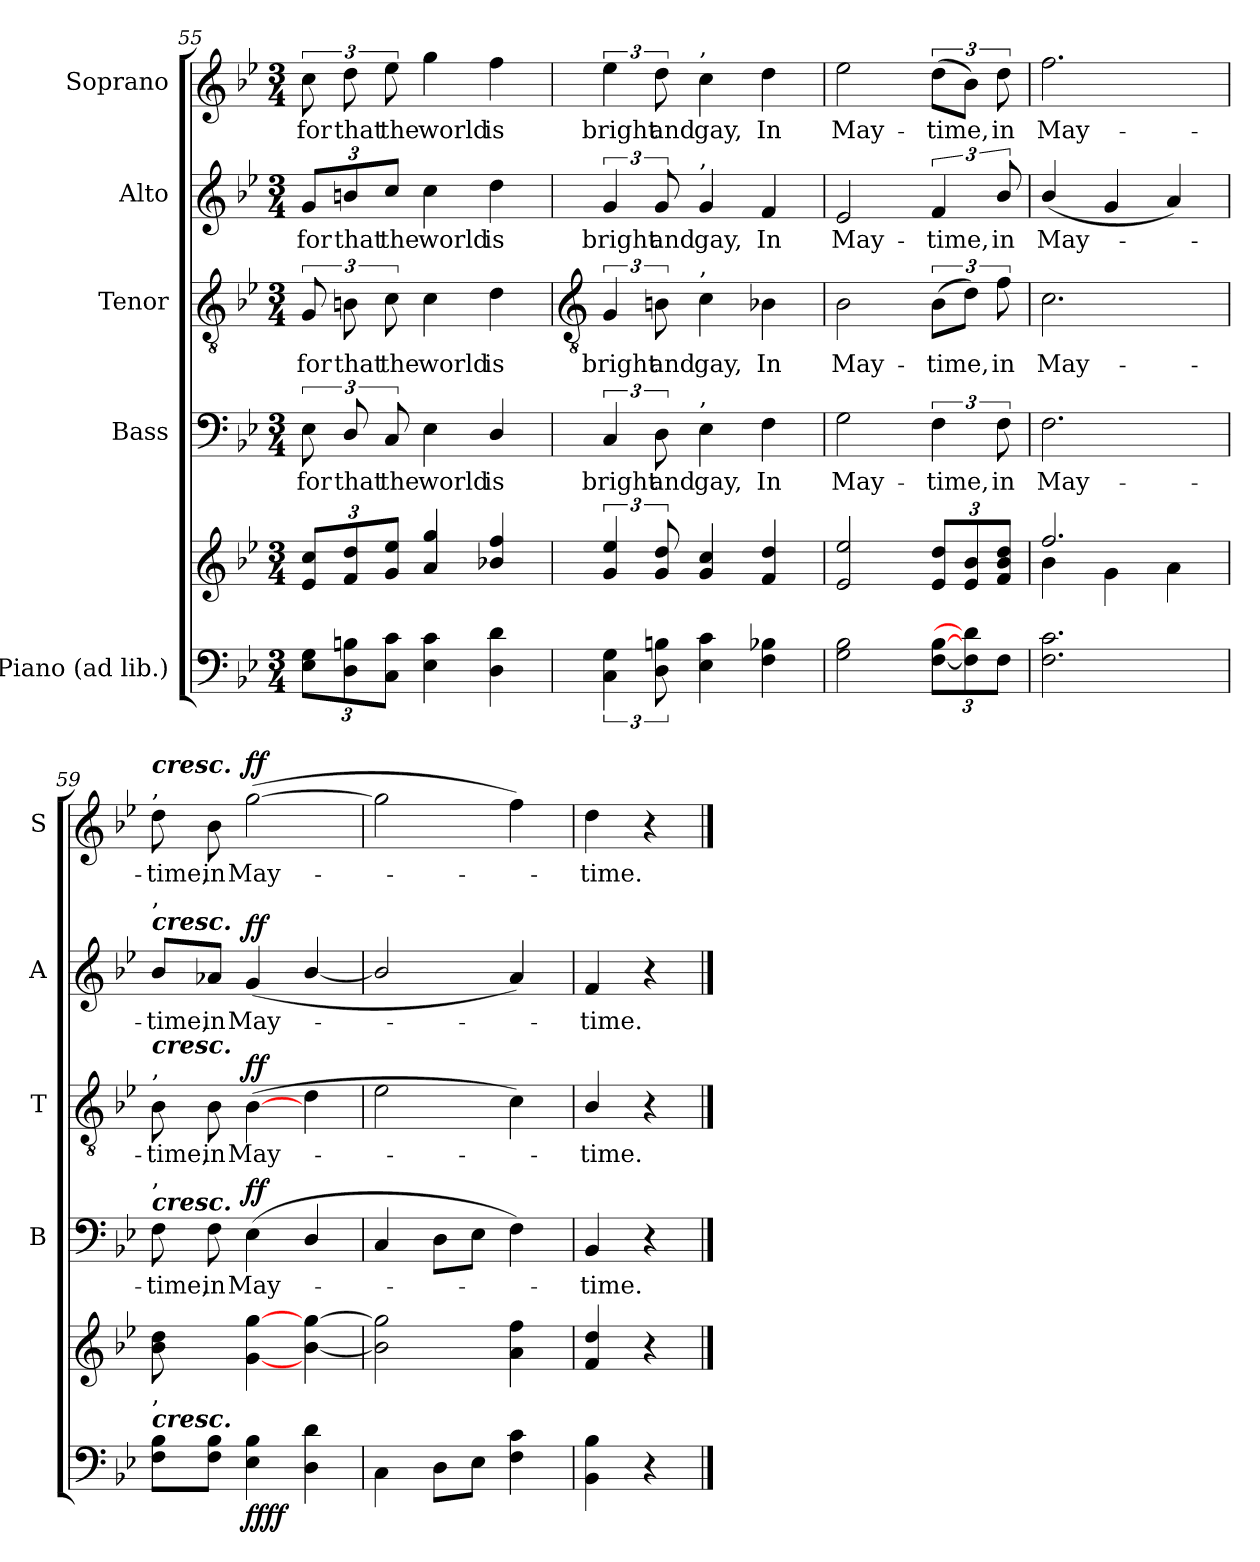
**kern	**kern	**dynam	**kern	**text	**dynam	**kern	**text	**dynam	**kern	**text	**dynam	**kern	**text	**dynam
*part5	*part5	*part5	*part4	*part4	*part4	*part3	*part3	*part3	*part2	*part2	*part2	*part1	*part1	*part1
*staff6	*staff5	*staff5/6	*staff4	*staff4	*staff4	*staff3	*staff3	*staff3	*staff2	*staff2	*staff2	*staff1	*staff1	*staff1
*I"Piano (ad lib.)	*	*	*I"Bass	*	*	*I"Tenor	*	*	*I"Alto	*	*	*I"Soprano	*	*
*	*	*	*I'B	*	*	*I'T	*	*	*I'A	*	*	*I'S	*	*
*clefF4	*clefG2	*	*clefF4	*	*	*clefGv2	*	*	*clefG2	*	*	*clefG2	*	*
*k[b-e-]	*k[b-e-]	*	*k[b-e-]	*	*	*k[b-e-]	*	*	*k[b-e-]	*	*	*k[b-e-]	*	*
*B-:	*B-:	*	*B-:	*	*	*B-:	*	*	*B-:	*	*	*B-:	*	*
*M3/4	*M3/4	*	*M3/4	*	*	*M3/4	*	*	*M3/4	*	*	*M3/4	*	*
=55	=55	=55	=55	=55	=55	=55	=55	=55	=55	=55	=55	=55	=55	=55
*	*^	*	*	*	*	*	*	*	*	*	*	*	*	*
!	!	!LO:N:vis=1	!	!	!LO:LY:b	!	!	!LO:LY:b	!	!	!LO:LY:b	!	!	!LO:LY:b	!
12E- 12GL	12e- 12ccL	2.ryy	.	12E-	for	.	12G	for	.	12g/L	for	.	12cc	for	.
!	!	!	!	!	!LO:LY:b	!	!	!LO:LY:b	!	!	!LO:LY:b	!	!	!LO:LY:b	!
12D 12Bn	12f 12dd	.	.	12D/	that	.	12Bn	that	.	12bn/	that	.	12dd	that	.
!	!	!	!	!	!LO:LY:b	!	!	!LO:LY:b	!	!	!LO:LY:b	!	!	!LO:LY:b	!
12C 12cJ	12g 12ee-J	.	.	12C	the	.	12c	the	.	12cc/J	the	.	12ee-	the	.
!	!	!	!	!	!LO:LY:b	!	!	!LO:LY:b	!	!	!LO:LY:b	!	!	!LO:LY:b	!
4E- 4c	4a 4gg	.	.	4E-	world	.	4c	world	.	4cc	world	.	4gg	world	.
!	!	!	!	!	!LO:LY:b	!	!	!LO:LY:b	!	!	!LO:LY:b	!	!	!LO:LY:b	!
4D 4d	4b-X 4ff	.	.	4D/	is	.	4d	is	.	4dd	is	.	4ff	is	.
!!LO:LB:g=z
=56	=56	=56	=56	=56	=56	=56	=56	=56	=56	=56	=56	=56	=56	=56	=56
*	*	*	*	*	*	*	*clefGv2	*	*	*	*	*	*	*	*
!	!	!LO:N:vis=1	!	!	!LO:LY:b	!	!	!LO:LY:b	!	!	!LO:LY:b	!	!	!LO:LY:b	!
6C 6G	6g 6ee-	2.ryy	.	6C	bright	.	6G	bright	.	6g	bright	.	6ee-	bright	.
!	!	!	!	!	!LO:LY:b	!	!	!LO:LY:b	!	!	!LO:LY:b	!	!	!LO:LY:b	!
12D 12Bn	12g 12dd	.	.	12D	and	.	12Bn	and	.	12g	and	.	12dd	and	.
!	!	!	!	!	!	!	!	!	!	!	!	!	!LO:TX:a:t=,	!	!
!	!	!	!	!	!	!	!	!	!	!LO:TX:a:t=,	!	!	!	!	!
!	!	!	!	!	!	!	!LO:TX:a:t=,	!	!	!	!	!	!	!	!
!	!	!	!	!LO:TX:a:t=,	!	!	!	!	!	!	!	!	!	!	!
!	!	!	!	!	!LO:LY:b	!	!	!LO:LY:b	!	!	!LO:LY:b	!	!	!LO:LY:b	!
4E- 4c	4g 4cc	.	.	4E-	gay,	.	4c	gay,	.	4g	gay,	.	4cc	gay,	.
!	!	!	!	!	!LO:LY:b	!	!	!LO:LY:b	!	!	!LO:LY:b	!	!	!LO:LY:b	!
4F 4B-X	4f 4dd	.	.	4F	In	.	4B-X	In	.	4f	In	.	4dd	In	.
=57	=57	=57	=57	=57	=57	=57	=57	=57	=57	=57	=57	=57	=57	=57	=57
!	!	!LO:N:vis=1	!	!	!LO:LY:b	!	!	!LO:LY:b	!	!	!LO:LY:b	!	!	!LO:LY:b	!
2G 2B-	2e- 2ee-	2.ryy	.	2G	May-	.	2B-	May-	.	2e-	May-	.	2ee-	May-	.
!	!	!	!	!	!LO:LY:b	!	!	!LO:LY:b	!	!	!LO:LY:b	!	!	!LO:LY:b	!
[12F [12B-L	12e- 12ddL	.	.	6F	-time,	.	(>12B-L	-time,	.	6f	-time,	.	(>12ddL	-time,	.
12F] 12d]	12e- 12b-	.	.	.	.	.	12dJ)	.	.	.	.	.	12b-J)	.	.
!	!	!	!	!	!LO:LY:b	!	!	!LO:LY:b	!	!	!LO:LY:b	!	!	!LO:LY:b	!
12FJ	12f 12b- 12ddJ	.	.	12F	in	.	12f	in	.	12b-/	in	.	12dd	in	.
=58	=58	=58	=58	=58	=58	=58	=58	=58	=58	=58	=58	=58	=58	=58	=58
!	!	!	!	!	!LO:LY:b	!	!	!LO:LY:b	!	!	!LO:LY:b	!	!	!LO:LY:b	!
2.F 2.c	2.ff/	4b-\	.	2.F	May-	.	2.c	May-	.	(<4b-/	May-	.	2.ff	May-	.
.	.	4g\	.	.	.	.	.	.	.	4g	.	.	.	.	.
.	.	4a\	.	.	.	.	.	.	.	4a)	.	.	.	.	.
=59	=59	=59	=59	=59	=59	=59	=59	=59	=59	=59	=59	=59	=59	=59	=59
!	!	!	!	!	!	!	!	!	!	!	!	!	!LO:TX:a:t=,	!	!
!	!	!	!	!	!	!	!	!	!	!	!	!	!LO:TX:a:Bi:t=cresc.	!	!
!	!	!	!	!	!	!	!	!	!	!LO:TX:a:Bi:t=cresc.	!	!	!	!	!
!	!	!	!	!	!	!	!	!	!	!LO:TX:a:t=,	!	!	!	!	!
!	!	!	!	!	!	!	!LO:TX:a:t=,	!	!	!	!	!	!	!	!
!	!	!	!	!	!	!	!LO:TX:a:Bi:t=cresc.	!	!	!	!	!	!	!	!
!	!	!	!	!LO:TX:a:Bi:t=cresc.	!	!	!	!	!	!	!	!	!	!	!
!	!	!	!	!LO:TX:a:t=,	!	!	!	!	!	!	!	!	!	!	!
!	!LO:TX:a:Bi:t=cresc.	!	!	!	!	!	!	!	!	!	!	!	!	!	!
!LO:TX:a:Bi:t=cresc.	!	!	!	!	!	!	!	!	!	!	!	!	!	!	!
!LO:TX:a:t=,	!	!	!	!	!	!	!	!	!	!	!	!	!	!	!
!	!	!	!	!	!LO:LY:b	!	!	!LO:LY:b	!	!	!LO:LY:b	!	!	!LO:LY:b	!
*	*v	*v	*	*	*	*	*	*	*	*	*	*	*	*	*
8F 8B-L	8b- 8dd	.	8F	-time,	.	8B-	-time,	.	8b-/L	time,	.	8dd	-time,	.
!	!	!	!	!LO:LY:b	!	!	!LO:LY:b	!	!	!LO:LY:b	!	!	!LO:LY:b	!
8F 8B-J	8ryy	.	8F	in	.	8B-	in	.	8a-X/J	in	.	8b-	in	.
!	!	!LO:DY:b=2	!	!LO:LY:b	!	!	!LO:LY:b	!	!	!LO:LY:b	!	!	!LO:LY:b	!
!	!	!LO:DY:n=1:b	!	!	!LO:DY:b	!	!	!LO:DY:b	!	!	!LO:DY:b	!	!	!LO:DY:b
4E-\ 4B-\	[4g [4gg	ff ff	(>4E-	May-	ff	(>[4B-	May-	ff	(<4g	May-	ff	(>[2gg	May-	ff
4D\ 4d\	[4b- [4gg	.	4D/	.	.	4d	.	.	[4b-/	.	.	.	.	.
=60	=60	=60	=60	=60	=60	=60	=60	=60	=60	=60	=60	=60	=60	=60
4C\	2b-] 2gg]	.	4C	.	.	2e-	.	.	2b-/]	.	.	2gg]	.	.
8DL	.	.	8DL	.	.	.	.	.	.	.	.	.	.	.
8E-J	.	.	8E-J	.	.	.	.	.	.	.	.	.	.	.
4F 4c	4a 4ff	.	4F)	.	.	4c)	.	.	4a)	.	.	4ff)	.	.
=61	=61	=61	=61	=61	=61	=61	=61	=61	=61	=61	=61	=61	=61	=61
!	!	!	!	!LO:LY:b	!	!	!LO:LY:b	!	!	!LO:LY:b	!	!	!LO:LY:b	!
4BB- 4B-	4f 4dd	.	4BB-	time.	.	4B-/	time.	.	4f	time.	.	4dd	time.	.
4r	4r	.	4r	.	.	4r	.	.	4r	.	.	4r	.	.
==	==	==	==	==	==	==	==	==	==	==	==	==	==	==
*-	*-	*-	*-	*-	*-	*-	*-	*-	*-	*-	*-	*-	*-	*-
